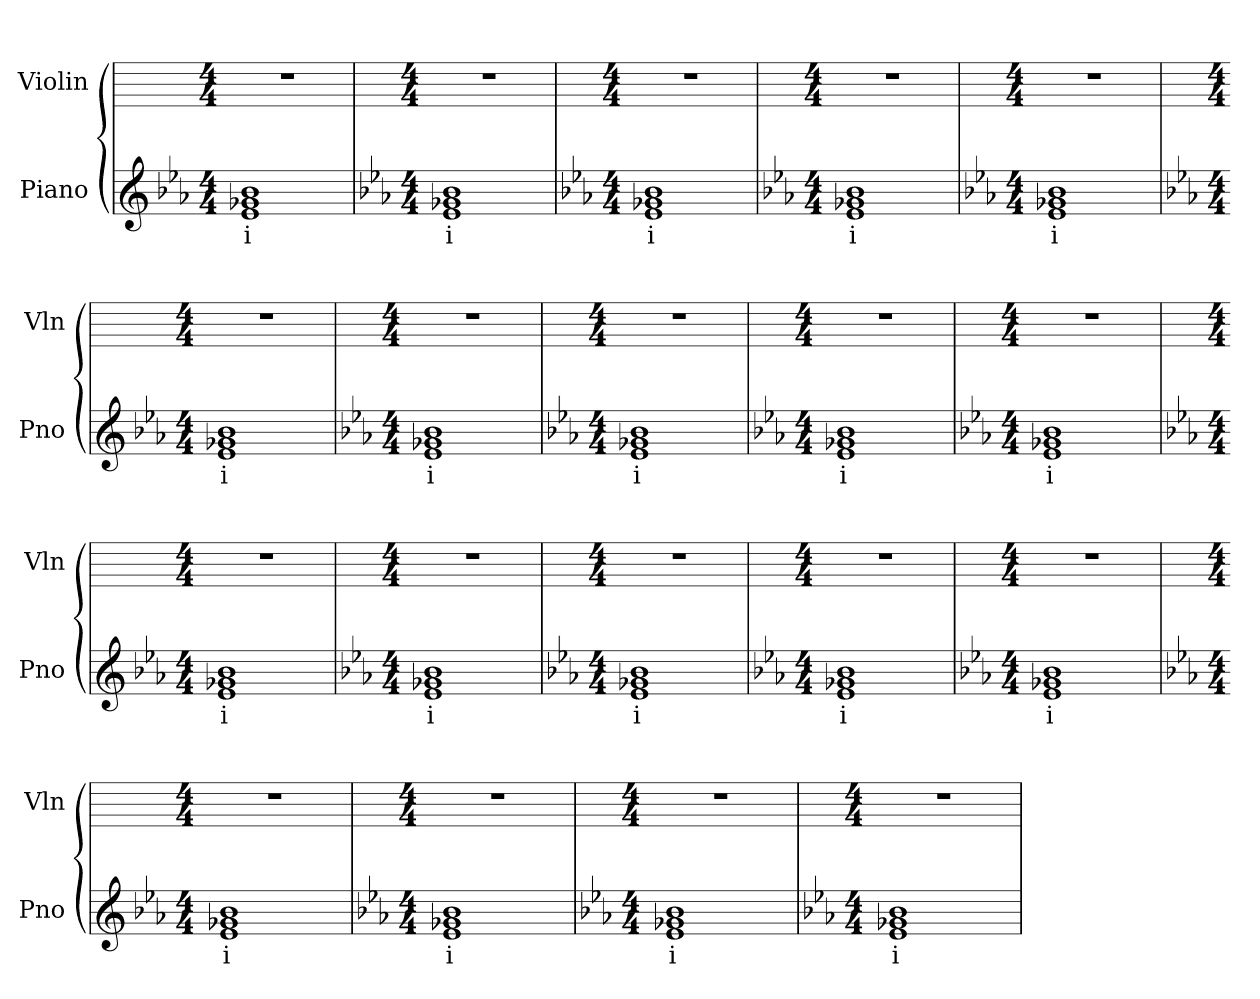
**kern	**text	**kern
*part2	*part2	*part1
*staff2	*staff2	*staff1
*I"Piano	*	*I"Violin
*I'Pno	*	*I'Vln
*k[b-e-a-]	*	*
*E-:	*	*
*M4/4	*	*M4/4
=	=	=
1e- 1g-X 1b-	i	1r
=	=	=
*k[b-e-a-]	*	*
*E-:	*	*
*M4/4	*	*M4/4
1e- 1g-X 1b-	i	1r
=	=	=
*k[b-e-a-]	*	*
*E-:	*	*
*M4/4	*	*M4/4
1e- 1g-X 1b-	i	1r
=	=	=
*k[b-e-a-]	*	*
*E-:	*	*
*M4/4	*	*M4/4
1e- 1g-X 1b-	i	1r
=	=	=
*k[b-e-a-]	*	*
*E-:	*	*
*M4/4	*	*M4/4
1e- 1g-X 1b-	i	1r
=	=	=
*k[b-e-a-]	*	*
*E-:	*	*
*M4/4	*	*M4/4
1e- 1g-X 1b-	i	1r
=	=	=
*k[b-e-a-]	*	*
*E-:	*	*
*M4/4	*	*M4/4
1e- 1g-X 1b-	i	1r
=	=	=
*k[b-e-a-]	*	*
*E-:	*	*
*M4/4	*	*M4/4
1e- 1g-X 1b-	i	1r
=	=	=
*k[b-e-a-]	*	*
*E-:	*	*
*M4/4	*	*M4/4
1e- 1g-X 1b-	i	1r
=	=	=
*k[b-e-a-]	*	*
*E-:	*	*
*M4/4	*	*M4/4
1e- 1g-X 1b-	i	1r
=	=	=
*k[b-e-a-]	*	*
*E-:	*	*
*M4/4	*	*M4/4
1e- 1g-X 1b-	i	1r
=	=	=
*k[b-e-a-]	*	*
*E-:	*	*
*M4/4	*	*M4/4
1e- 1g-X 1b-	i	1r
=	=	=
*k[b-e-a-]	*	*
*E-:	*	*
*M4/4	*	*M4/4
1e- 1g-X 1b-	i	1r
=	=	=
*k[b-e-a-]	*	*
*E-:	*	*
*M4/4	*	*M4/4
1e- 1g-X 1b-	i	1r
=	=	=
*k[b-e-a-]	*	*
*E-:	*	*
*M4/4	*	*M4/4
1e- 1g-X 1b-	i	1r
=	=	=
*k[b-e-a-]	*	*
*E-:	*	*
*M4/4	*	*M4/4
1e- 1g-X 1b-	i	1r
=	=	=
*k[b-e-a-]	*	*
*E-:	*	*
*M4/4	*	*M4/4
1e- 1g-X 1b-	i	1r
=	=	=
*k[b-e-a-]	*	*
*E-:	*	*
*M4/4	*	*M4/4
1e- 1g-X 1b-	i	1r
=	=	=
*k[b-e-a-]	*	*
*E-:	*	*
*M4/4	*	*M4/4
1e- 1g-X 1b-	i	1r
=	=	=
*-	*-	*-
